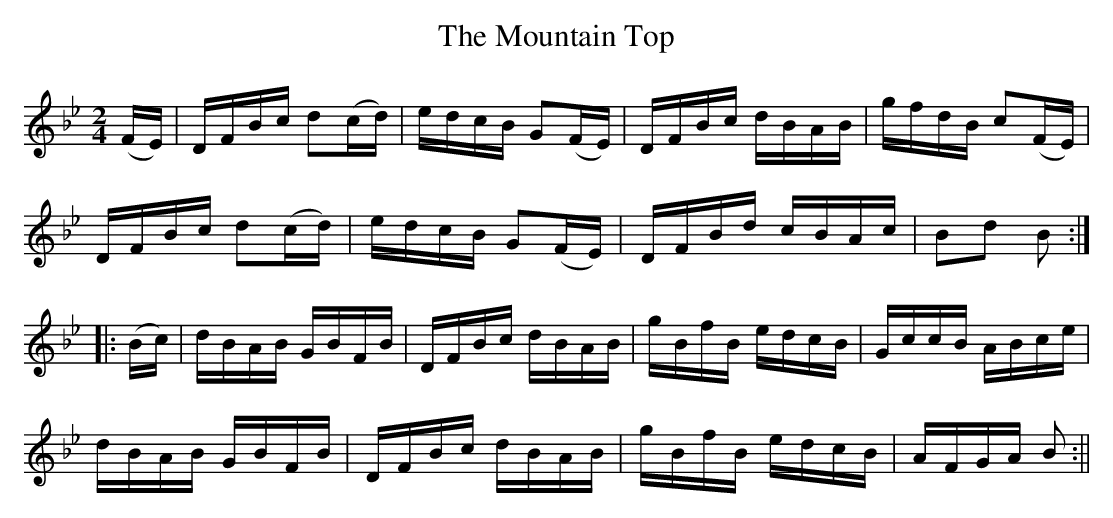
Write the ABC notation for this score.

X:1
T: Mountain Top, The
M: 2/4
L: 1/16
K: Bb
(FE) | DFBc d2(cd) | edcB G2(FE) | DFBc dBAB | gfdB c2(FE) |
DFBc d2(cd) | edcB G2(FE) | DFBd cBAc | B2d2 B2 :|
|: (Bc) | dBAB GBFB | DFBc dBAB | gBfB edcB | GccB ABce |
dBAB GBFB | DFBc dBAB | gBfB edcB | AFGA B2 :||
